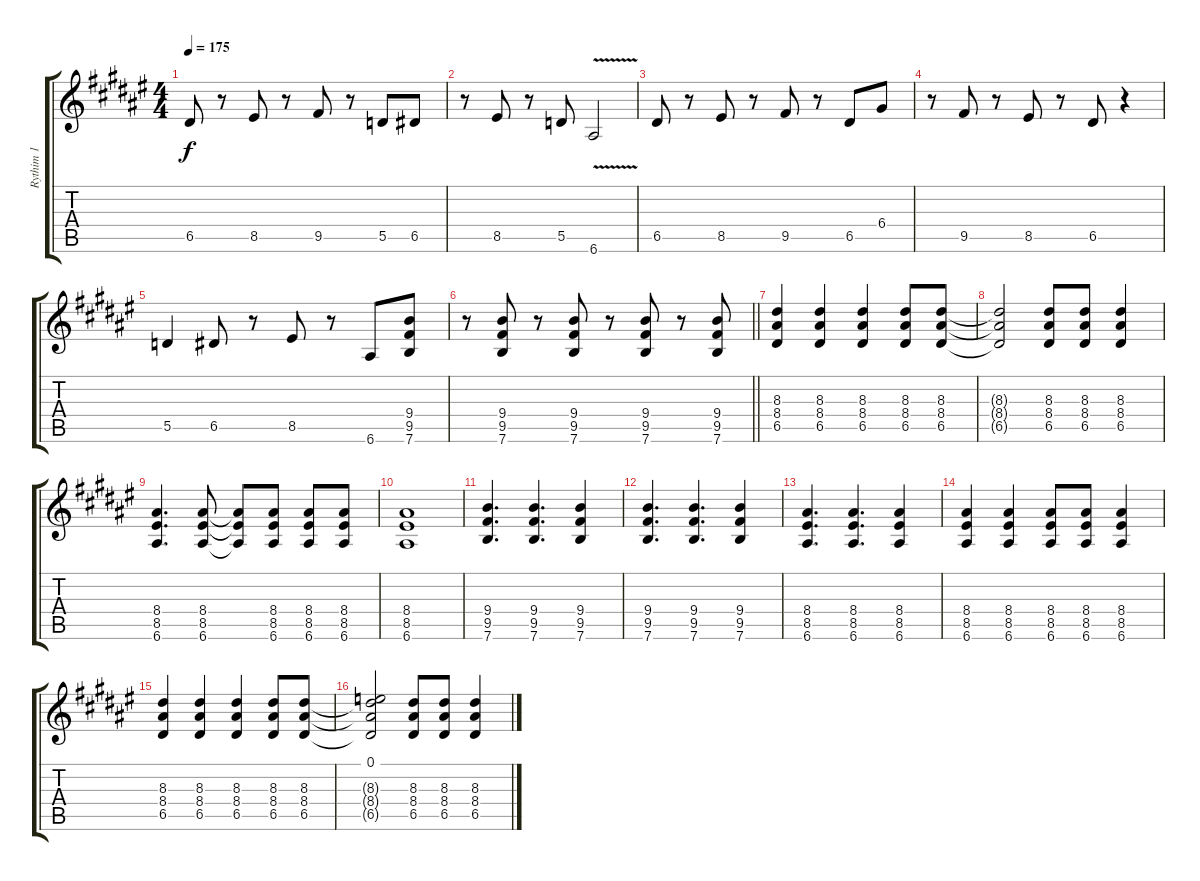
\track ("Rythim 1" "Rythim 1") {instrument overdrivenguitar}
\staff {score tabs}
\tuning (E4 B3 G3 D3 A2 E2) {hide}
\ts (4 4)
\tempo 175
\clef g2
\ks f#
6.5.8{dy f} r.8 8.5.8 r.8 9.5.8 r.8 5.5.8 6.5.8 |
r.8 8.5.8 r.8 5.5.8 6.6{v}.2 |
6.5.8 r.8 8.5.8 r.8 9.5.8 r.8 6.5.8 6.4.8 |
r.8 9.5.8 r.8 8.5.8 r.8 6.5.8 r.4 |
5.5.4 6.5.8 r.8 8.5.8 r.8 6.6.8 (9.4 9.5 7.6).8 |
\barLineRight lightlight
r.8 (9.4 9.5 7.6).8 r.8 (9.4 9.5 7.6).8 r.8 (9.4 9.5 7.6).8 r.8 (9.4 9.5 7.6).8 |
(8.3 8.4 6.5).4 (8.3 8.4 6.5).4 (8.3 8.4 6.5).4 (8.3 8.4 6.5).8 (8.3 8.4 6.5).8 |
(8.3{t} 8.4{t} 6.5{t}).2 (8.3 8.4 6.5).8 (8.3 8.4 6.5).8 (8.3 8.4 6.5).4 |
(8.4 8.5 6.6).4{d} (8.4 8.5 6.6).8 (8.4{t} 8.5{t} 6.6{t}).8 (8.4 8.5 6.6).8 (8.4 8.5 6.6).8 (8.4 8.5 6.6).8 |
(8.4 8.5 6.6).1 |
(9.4 9.5 7.6).4{d} (9.4 9.5 7.6).4{d} (9.4 9.5 7.6).4 |
(9.4 9.5 7.6).4{d} (9.4 9.5 7.6).4{d} (9.4 9.5 7.6).4 |
(8.4 8.5 6.6).4{d} (8.4 8.5 6.6).4{d} (8.4 8.5 6.6).4 |
(8.4 8.5 6.6).4 (8.4 8.5 6.6).4 (8.4 8.5 6.6).8 (8.4 8.5 6.6).8 (8.4 8.5 6.6).4 |
(8.3 8.4 6.5).4 (8.3 8.4 6.5).4 (8.3 8.4 6.5).4 (8.3 8.4 6.5).8 (8.3 8.4 6.5).8 |
(0.1 8.3{t} 8.4{t} 6.5{t}).2 (8.3 8.4 6.5).8 (8.3 8.4 6.5).8 (8.3 8.4 6.5).4
